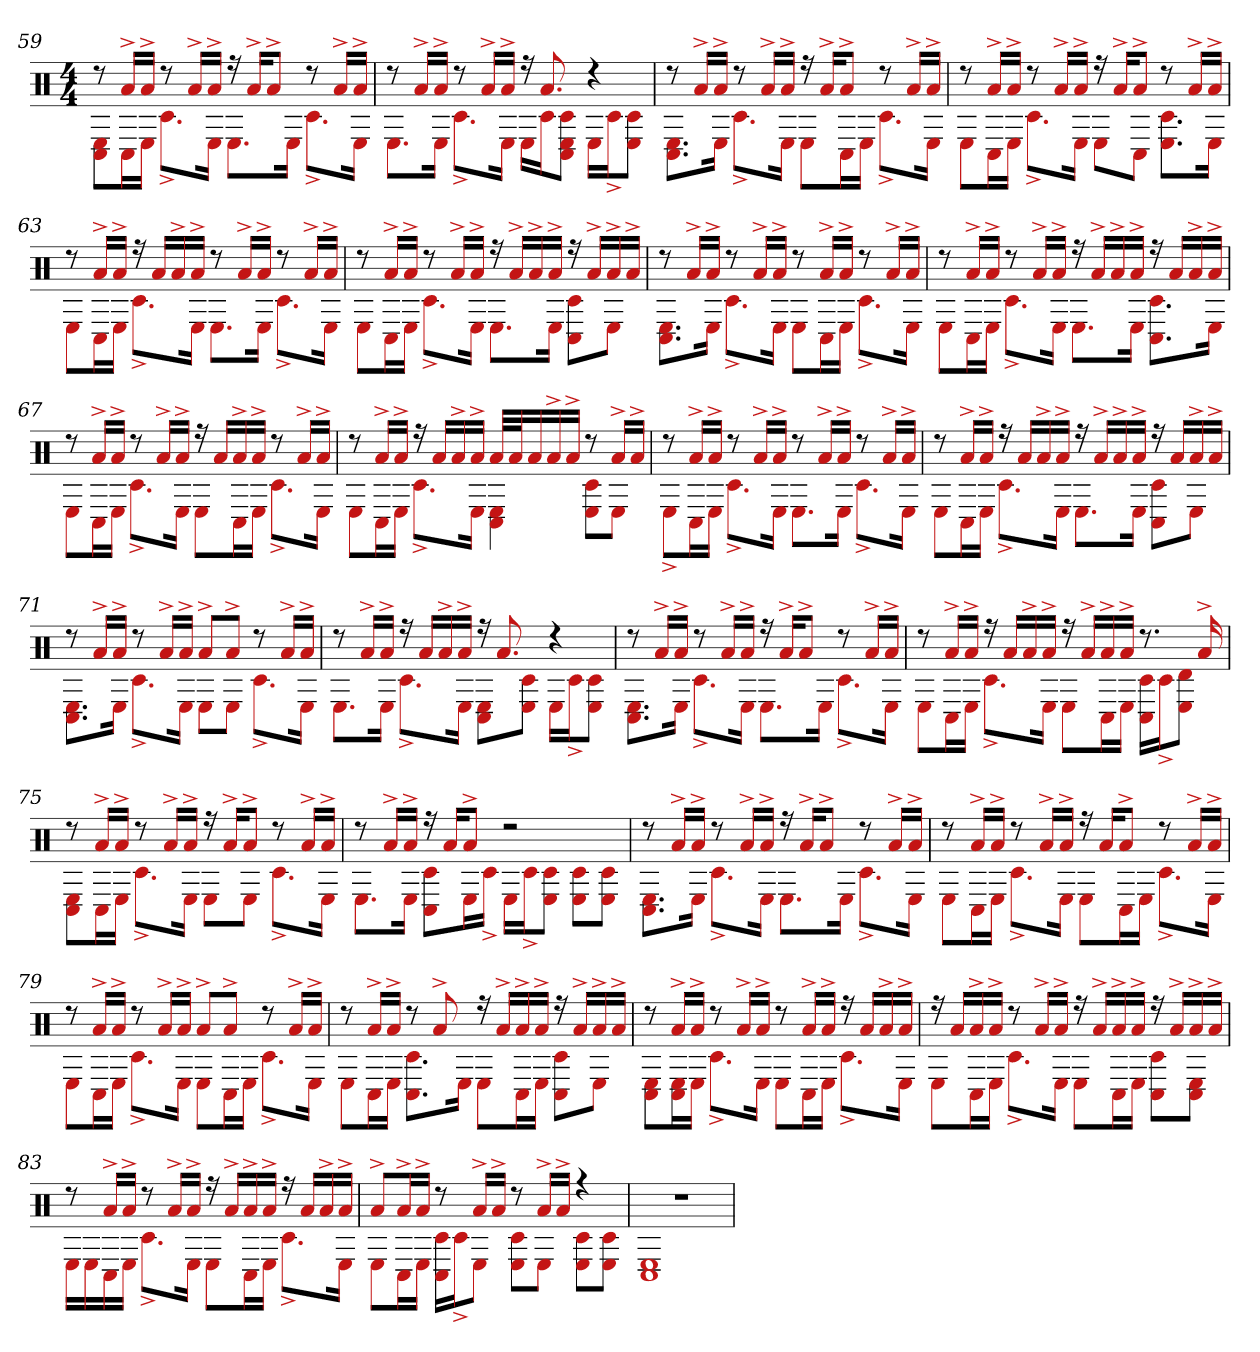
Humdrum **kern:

**kern
*part1
*staff1
*clefX
*k[]
*M4/4
=59
*^
8r	8E 8C#L
16a^LL	16C#L
16a^JJ	16EJJ
8r	8.c#^L
16a^LL	.
16a^JJ	16EJk
16r	8.EL
16a^KL	.
8a^J	.
.	16EJk
8r	8.c#^L
16a^LL	.
16a^JJ	16EJk
=60	=60
8r	8.EL
16a^LL	.
16a^JJ	16EJk
8r	8.c#^L
16a^LL	.
16a^JJ	16EJk
16r	16ELL
8.a	16c#J
.	8c# 8C# 8EJ
4r	16ELL
.	16c#^J
.	8E 8c#J
=61	=61
8r	8.C# 8.EL
16a^LL	.
16a^JJ	16EJk
8r	8.c#^L
16a^LL	.
16a^JJ	16EJk
16r	8EL
16a^KL	.
8a^J	16C#L
.	16EJJ
8r	8.c#^L
16a^LL	.
16a^JJ	16EJk
=62	=62
8r	8EL
16a^LL	16C#L
16a^JJ	16EJJ
8r	8.c#^L
16a^LL	.
16a^JJ	16EJk
16r	8EL
16a^KL	.
8a^J	8C#J
8r	8.E 8.c#L
16a^LL	.
16a^JJ	16EJk
=63	=63
8r	8EL
16a^LL	16C#L
16a^JJ	16EJJ
16r	8.c#^L
16aLL	.
16a^	.
16a^JJ	16EJk
8r	8.EL
16a^LL	.
16a^JJ	16EJk
8r	8.c#^L
16a^LL	.
16a^JJ	16EJk
=64	=64
8r	8EL
16a^LL	16C#L
16a^JJ	16EJJ
8r	8.c#^L
16a^LL	.
16a^JJ	16EJk
16r	8.EL
16a^LL	.
16a^	.
16a^JJ	16EJk
16r	8C# 8c#L
16a^LL	.
16a^	8EJ
16a^JJ	.
=65	=65
8r	8.C# 8.EL
16a^LL	.
16a^JJ	16EJk
8r	8.c#^L
16a^LL	.
16a^JJ	16EJk
8r	8EL
16a^LL	16C#L
16a^JJ	16EJJ
8r	8.c#^L
16a^LL	.
16a^JJ	16EJk
=66	=66
8r	8EL
16a^LL	16C#L
16a^JJ	16EJJ
8r	8.c#^L
16a^LL	.
16a^JJ	16EJk
16r	8.EL
16a^LL	.
16a^	.
16a^JJ	16EJk
16r	8.C# 8.c#L
16aLL	.
16a^	.
16a^JJ	16EJk
=67	=67
8r	8EL
16a^LL	16C#L
16a^JJ	16EJJ
8r	8.c#^L
16a^LL	.
16a^JJ	16EJk
16r	8EL
16aLL	.
16a^	16C#L
16a^JJ	16EJJ
8r	8.c#^L
16a^LL	.
16a^JJ	16EJk
=68	=68
8r	8EL
16a^LL	16C#L
16a^JJ	16EJJ
16r	8.c#^L
16aLL	.
16a^	.
16a^JJ	16EJk
32aLLL	4E 4C#
32aJ	.
16a	.
16a^	.
16a^JJ	.
8r	8E 8c#L
16a^LL	8EJ
16a^JJ	.
=69	=69
8r	8E^L
16a^LL	16C#L
16a^JJ	16EJJ
8r	8.c#^L
16a^LL	.
16a^JJ	16EJk
8r	8.EL
16a^LL	.
16a^JJ	16EJk
8r	8.c#^L
16a^LL	.
16a^JJ	16EJk
=70	=70
8r	8EL
16a^LL	16C#L
16a^JJ	16EJJ
16r	8.c#^L
16aLL	.
16a^	.
16a^JJ	16EJk
16r	8.EL
16a^LL	.
16a^	.
16a^JJ	16EJk
16r	8c# 8C#L
16aLL	.
16a^	8EJ
16a^JJ	.
=71	=71
8r	8.C# 8.EL
16a^LL	.
16a^JJ	16EJk
8r	8.c#^L
16a^LL	.
16a^JJ	16EJk
8a^L	8EL
8a^J	8EJ
8r	8.c#^L
16a^LL	.
16a^JJ	16EJk
=72	=72
8r	8.EL
16a^LL	.
16a^JJ	16EJk
16r	8.c#^L
16aLL	.
16a^	.
16a^JJ	16EJk
16r	8E 8C#L
8.a	.
.	8c# 8EJ
4r	16ELL
.	16c#^J
.	8c# 8EJ
=73	=73
8r	8.C# 8.EL
16a^LL	.
16a^JJ	16EJk
8r	8.c#^L
16a^LL	.
16a^JJ	16EJk
16r	8.EL
16a^KL	.
8a^J	.
.	16EJk
8r	8.c#^L
16a^LL	.
16a^JJ	16EJk
=74	=74
8r	8EL
16a^LL	16C#L
16a^JJ	16EJJ
16r	8.c#^L
16aLL	.
16a^	.
16a^JJ	16EJk
16r	8EL
16a^LL	.
16a^	16C#L
16a^JJ	16EJJ
8.r	16c# 16C#LL
.	16c#^J
.	8E 8dJ
16a^	.
=75	=75
8r	8C# 8EL
16a^LL	16C#L
16a^JJ	16EJJ
8r	8.c#^L
16a^LL	.
16a^JJ	16EJk
16r	8EL
16a^KL	.
8a^J	8EJ
8r	8.c#^L
16a^LL	.
16a^JJ	16EJk
=76	=76
8r	8.EL
16a^LL	.
16a^JJ	16EJk
16r	8C# 8c#L
16aKL	.
8a^J	16EL
.	16c#^JJ
2r	16ELL
.	16c#^J
.	8E 8c#J
.	8E 8c#L
.	8c# 8EJ
=77	=77
8r	8.C# 8.EL
16a^LL	.
16a^JJ	16EJk
8r	8.c#^L
16a^LL	.
16a^JJ	16EJk
16r	8.EL
16a^KL	.
8a^J	.
.	16EJk
8r	8.c#^L
16a^LL	.
16a^JJ	16EJk
=78	=78
8r	8EL
16a^LL	16C#L
16a^JJ	16EJJ
8r	8.c#^L
16a^LL	.
16a^JJ	16EJk
16r	8EL
16aKL	.
8a^J	16C#L
.	16EJJ
8r	8.c#^L
16a^LL	.
16a^JJ	16EJk
=79	=79
8r	8EL
16a^LL	16C#L
16a^JJ	16EJJ
8r	8.c#^L
16a^LL	.
16a^JJ	16EJk
8a^L	8EL
8a^J	16C#L
.	16EJJ
8r	8.c#^L
16a^LL	.
16a^JJ	16EJk
=80	=80
8r	8EL
16a^LL	16C#L
16a^JJ	16EJJ
8r	8.C# 8.c#L
8a^	.
.	16EJk
16r	8EL
16a^LL	.
16a^	16C#L
16a^JJ	16EJJ
16r	8C# 8c#L
16a^LL	.
16a^	8EJ
16a^JJ	.
=81	=81
8r	8E 8C#L
16a^LL	16E 16C#L
16a^JJ	16EJJ
8r	8.c#^L
16a^LL	.
16a^JJ	16EJk
8r	8EL
16a^LL	16C#L
16a^JJ	16EJJ
16r	8.c#^L
16aLL	.
16a^	.
16a^JJ	16EJk
=82	=82
16r	8EL
16aLL	.
16a^	16C#L
16a^JJ	16EJJ
8r	8.c#^L
16a^LL	.
16a^JJ	16EJk
16r	8EL
16a^LL	.
16a^	16C#L
16a^JJ	16EJJ
16r	8C# 8c#L
16a^LL	.
16a^	8E 8C#J
16a^JJ	.
=83	=83
8r	16ELL
.	16E
16a^LL	16C#
16a^JJ	16EJJ
8r	8.c#^L
16a^LL	.
16a^JJ	16EJk
16r	8EL
16a^LL	.
16a^	16C#L
16a^JJ	16EJJ
16r	8.c#^L
16aLL	.
16a^	.
16a^JJ	16EJk
=84	=84
8a^L	8EL
16a^L	16C#L
16a^JJ	16EJJ
8r	16c# 16C#LL
.	16c#^J
16a^LL	8EJ
16a^JJ	.
8r	8E 8c#L
16a^LL	8EJ
16a^JJ	.
4r	8E 8c#L
.	8c# 8EJ
=85	=85
1r	1C# 1E
*v	*v
=
*-
